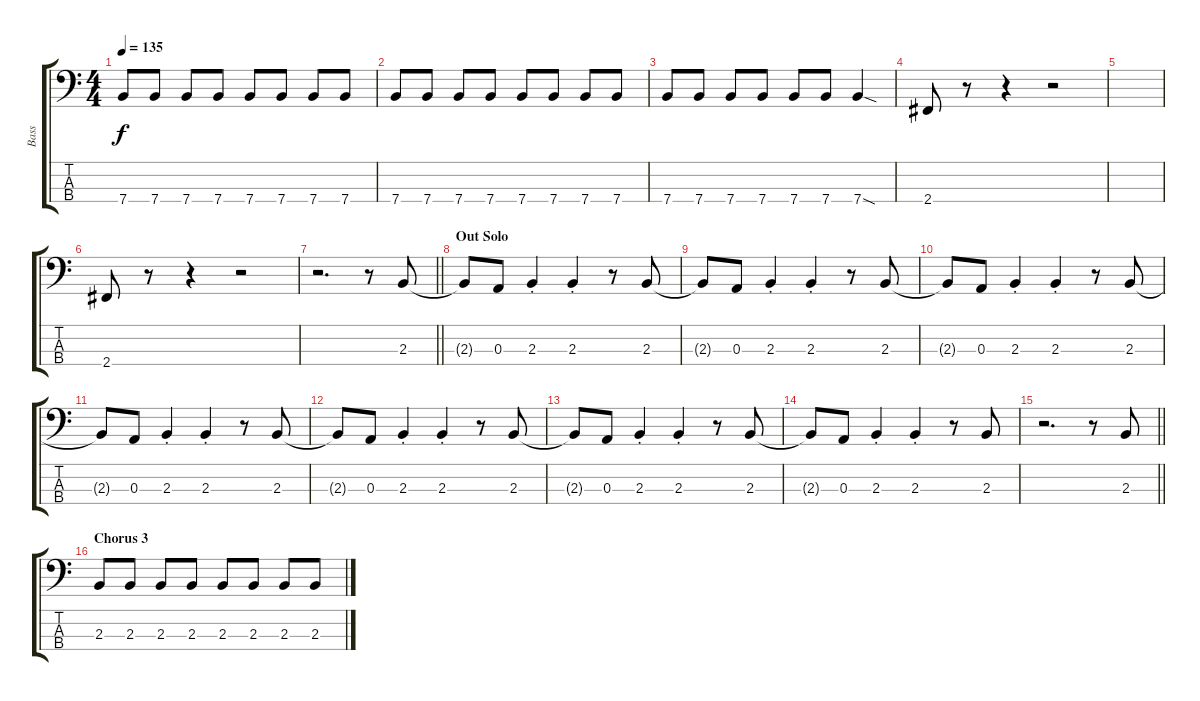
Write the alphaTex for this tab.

\track ("Bass" "Bass") {instrument electricbassfinger}
\staff {score tabs}
\tuning (G2 D2 A1 E1) {hide}
\ts (4 4)
\tempo 135
\clef f4
\ks c
7.4.8{dy f} 7.4.8 7.4.8 7.4.8 7.4.8 7.4.8 7.4.8 7.4.8 |
7.4.8 7.4.8 7.4.8 7.4.8 7.4.8 7.4.8 7.4.8 7.4.8 |
7.4.8 7.4.8 7.4.8 7.4.8 7.4.8 7.4.8 7.4{sod}.4 |
2.4.8 r.8 r.4 r.2 |
|
2.4.8 r.8 r.4 r.2 |
\barLineRight lightlight
r.2{d} r.8 2.3.8 |
\section ("" "Out Solo")
2.3{t}.8 0.3.8 2.3{st}.4 2.3{st}.4 r.8 2.3.8 |
2.3{t}.8 0.3.8 2.3{st}.4 2.3{st}.4 r.8 2.3.8 |
2.3{t}.8 0.3.8 2.3{st}.4 2.3{st}.4 r.8 2.3.8 |
2.3{t}.8 0.3.8 2.3{st}.4 2.3{st}.4 r.8 2.3.8 |
2.3{t}.8 0.3.8 2.3{st}.4 2.3{st}.4 r.8 2.3.8 |
2.3{t}.8 0.3.8 2.3{st}.4 2.3{st}.4 r.8 2.3.8 |
2.3{t}.8 0.3.8 2.3{st}.4 2.3{st}.4 r.8 2.3.8 |
\barLineRight lightlight
r.2{d} r.8 2.3.8 |
\section ("" "Chorus 3")
2.3.8 2.3.8 2.3.8 2.3.8 2.3.8 2.3.8 2.3.8 2.3.8
